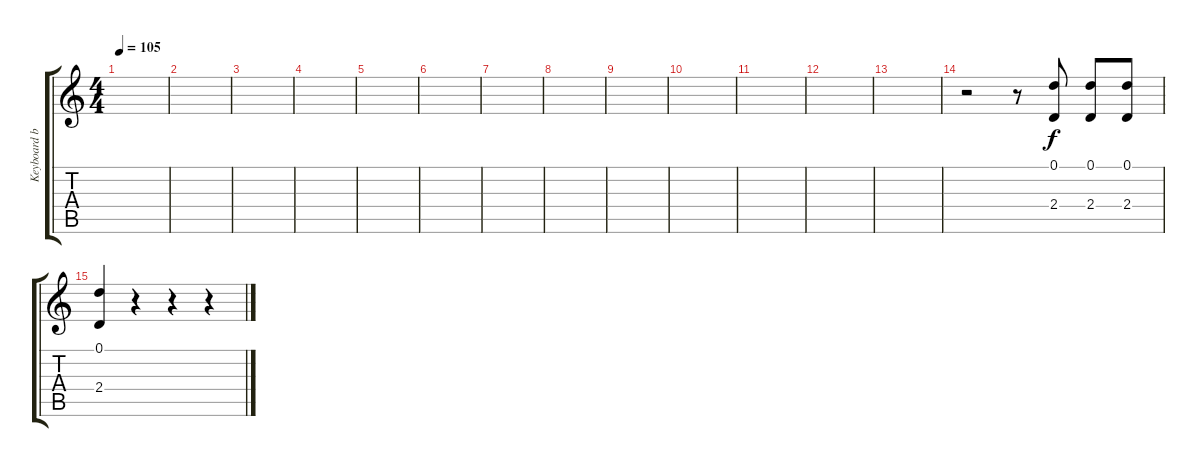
\track ("Keyboard bas" "Keyboard b") {instrument synthbass1}
\staff {score tabs}
\tuning (D4 A3 F3 C3 G2 C2) {hide}
\ts (4 4)
\tempo 105
\clef g2
\ks c
|
|
|
|
|
|
|
|
|
|
|
|
|
r.2{instrument orchestrahit} r.8 (0.1 2.4).8 (0.1 2.4).8 (0.1 2.4).8 |
(0.1 2.4).4 r.4 r.4 r.4
